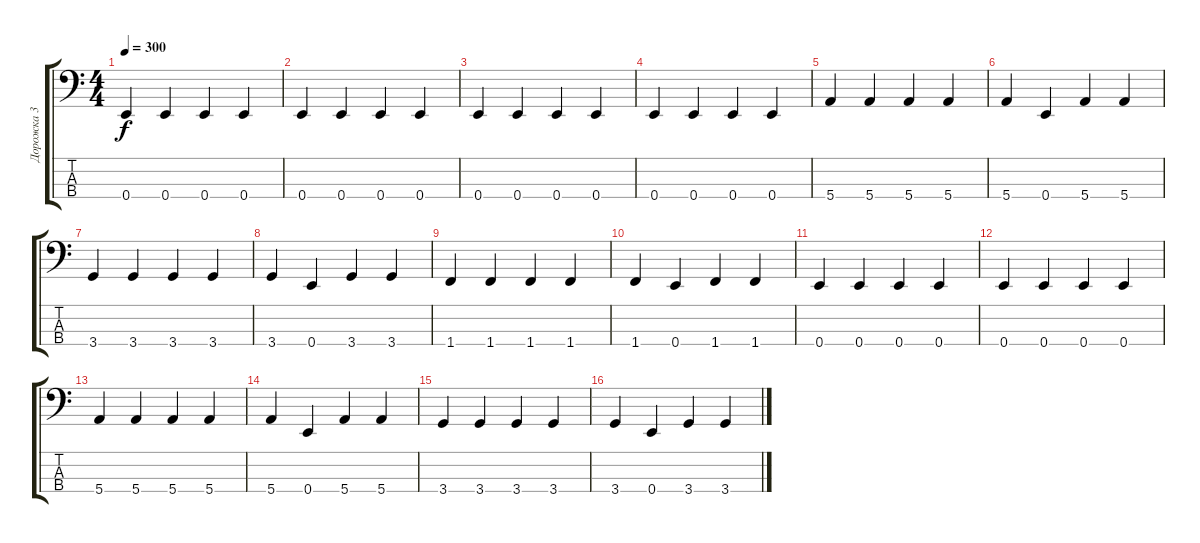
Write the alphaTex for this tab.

\track ("Дорожка 3" "Дорожка 3") {instrument slapbass1}
\staff {score tabs}
\tuning (G2 D2 A1 E1) {hide}
\ts (4 4)
\tempo 300
\clef f4
\ks c
0.4.4{dy f} 0.4.4 0.4.4 0.4.4 |
0.4.4 0.4.4 0.4.4 0.4.4 |
0.4.4 0.4.4 0.4.4 0.4.4 |
0.4.4 0.4.4 0.4.4 0.4.4 |
5.4.4 5.4.4 5.4.4 5.4.4 |
5.4.4 0.4.4 5.4.4 5.4.4 |
3.4.4 3.4.4 3.4.4 3.4.4 |
3.4.4 0.4.4 3.4.4 3.4.4 |
1.4.4 1.4.4 1.4.4 1.4.4 |
1.4.4 0.4.4 1.4.4 1.4.4 |
0.4.4 0.4.4 0.4.4 0.4.4 |
0.4.4 0.4.4 0.4.4 0.4.4 |
5.4.4 5.4.4 5.4.4 5.4.4 |
5.4.4 0.4.4 5.4.4 5.4.4 |
3.4.4 3.4.4 3.4.4 3.4.4 |
3.4.4 0.4.4 3.4.4 3.4.4
